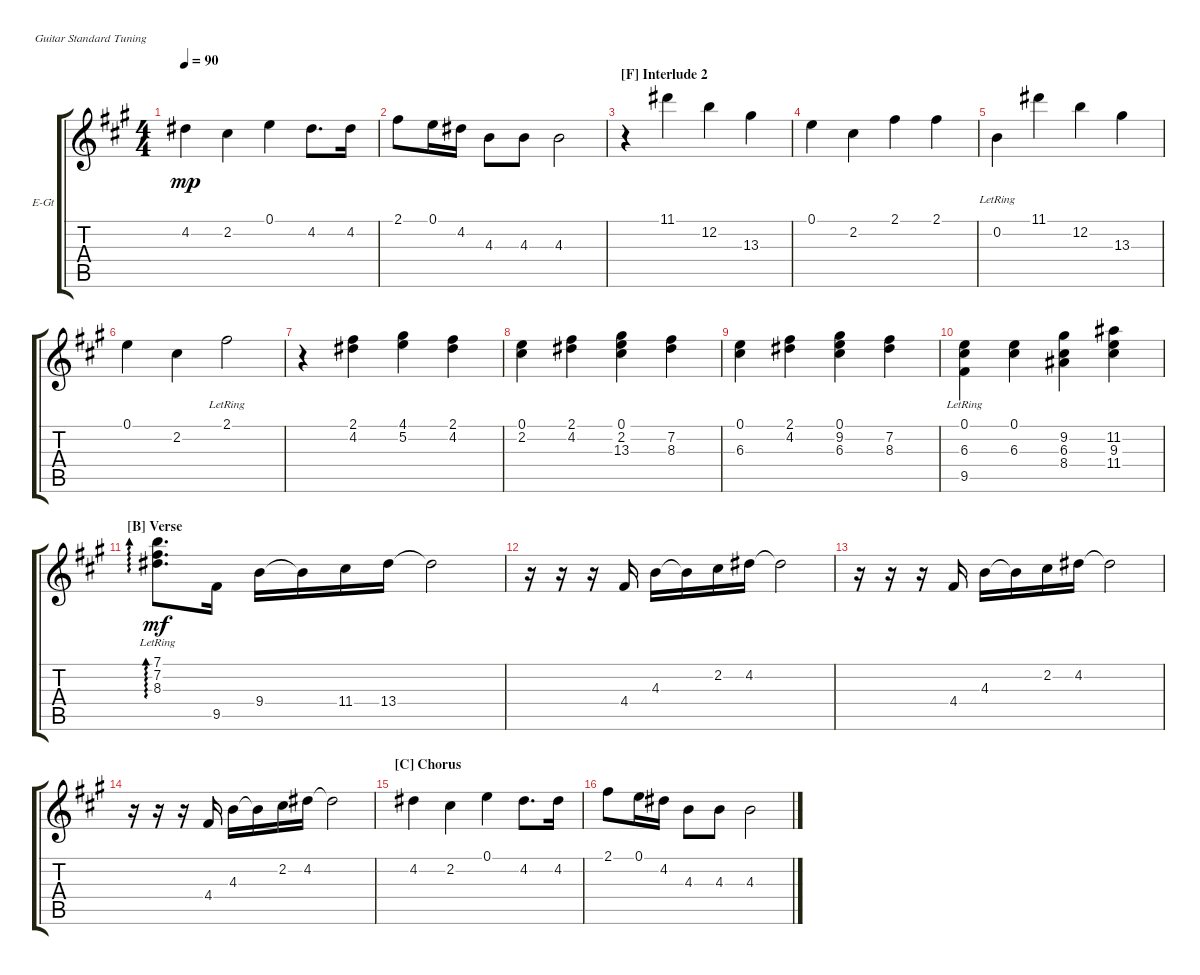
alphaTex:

\defaultSystemsLayout 4
\bracketExtendMode groupsimilarinstruments
\firstSystemTrackNameOrientation horizontal
\otherSystemsTrackNameOrientation horizontal
\chordDiagramsInScore
\track ("Melody" "E-Gt") {instrument electricguitarclean}
\staff {score tabs}
\tuning (E4 B3 G3 D3 A2 E2)
\ts (4 4)
\tempo 90
\clef g2
\scale
0.333333
\ks a
4.2.4{dy mp} 2.2.4 0.1.4 4.2.8{d} 4.2.16 |
\scale
0.333333 2.1.8 0.1.16 4.2.16 4.3.8 4.3.8 4.3.2 |
\section ("F" "Interlude 2")
\scale
0.333333 r.4 11.1.4 12.2.4 13.3.4 |
\scale
0.333333 0.1.4 2.2.4 2.1.4 2.1.4 |
\scale
0.333333 0.2{lr}.4 11.1.4 12.2.4 13.3.4 |
\scale
0.333333 0.1.4 2.2.4 2.1{lr}.2 |
\scale
0.333333 r.4 (4.2 2.1).4 (4.1 5.2).4 (4.2 2.1).4 |
\scale
0.333333 (0.1 2.2).4 (4.2 2.1).4 (0.1 2.2 13.3).4 (7.2 8.3).4 |
\scale
0.333333 (0.1 6.3).4 (4.2 2.1).4 (0.1 9.2 6.3).4 (8.3 7.2).4 |
\scale
0.333333 (0.1{lr} 6.3{lr} 9.5{lr}).4 (0.1 6.3).4 (6.3 8.4 9.2).4 (9.3 11.4 11.2).4 |
\section ("B" "Verse")
\scale
0.333333 (8.3{lr} 7.2{lr} 7.1{lr}).8{d ad 0 dy mf} 9.5.16 9.4.16 9.4{t}.16 11.4.16 13.4.16 13.4{t}.2 |
\scale
0.333333 r.16 r.16 r.16 4.4.16 4.3.16 4.3{t}.16 2.2.16 4.2.16 4.2{t}.2 |
\scale
0.333333 r.16 r.16 r.16 4.4.16 4.3.16 4.3{t}.16 2.2.16 4.2.16 4.2{t}.2 |
\scale
0.333333 r.16 r.16 r.16 4.4.16 4.3.16 4.3{t}.16 2.2.16 4.2.16 4.2{t}.2 |
\section ("C" "Chorus")
\scale
0.333333 4.2.4 2.2.4 0.1.4 4.2.8{d} 4.2.16 |
\scale
0.333333 2.1.8 0.1.16 4.2.16 4.3.8 4.3.8 4.3.2
